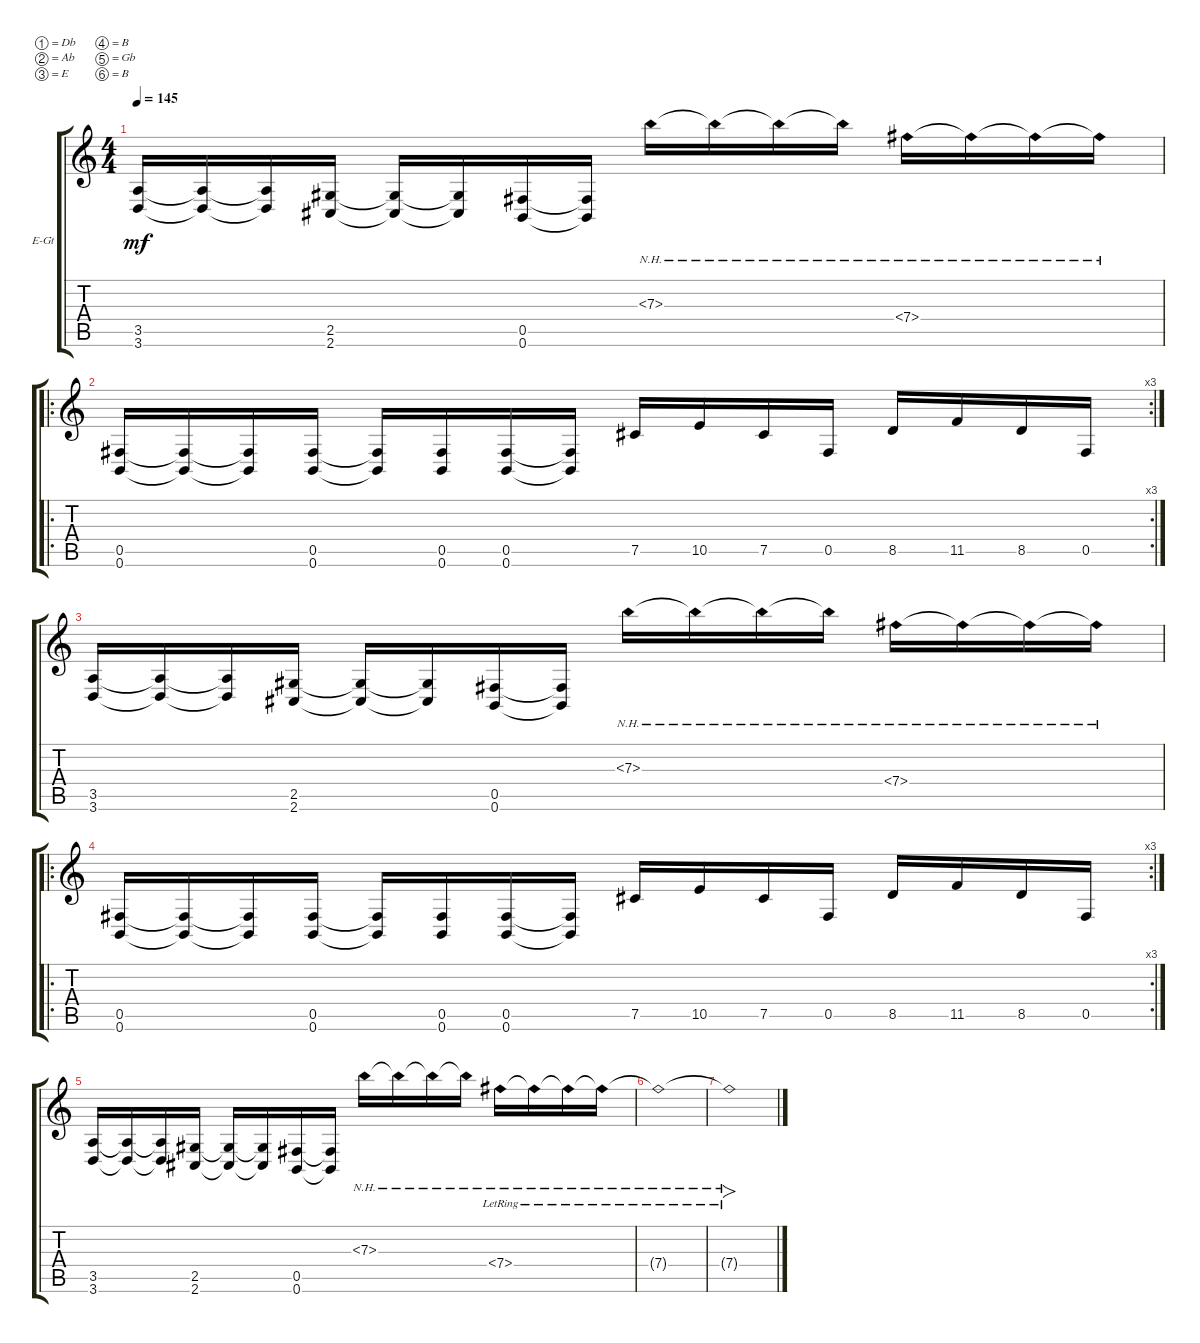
\bracketExtendMode groupsimilarinstruments
\firstSystemTrackNameOrientation horizontal
\otherSystemsTrackNameOrientation horizontal
\track ("Lead" "E-Gt") {instrument distortionguitar}
\staff {score tabs}
\tuning (Db4 Ab3 E3 B2 Gb2 B1)
\ts (4 4)
\tempo 145
\clef g2
\ks c
(3.6 3.5).16{dy mf} (3.6{t} 3.5{t}).16 (3.6{t} 3.5{t}).16 (2.6 2.5).16 (2.6{t} 2.5{t}).16 (2.6{t} 2.5{t}).16 (0.6 0.5).16 (0.6{t} 0.5{t}).16 7.3{nh}.16 7.3{nh t}.16 7.3{nh t}.16 7.3{nh t}.16 7.4{nh}.16 7.4{nh t}.16 7.4{nh t}.16 7.4{nh t}.16 |
\ro
\rc 3
(0.6 0.5).16 (0.6{t} 0.5{t}).16 (0.6{t} 0.5{t}).16 (0.6 0.5).16 (0.6{t} 0.5{t}).16 (0.6 0.5).16 (0.6 0.5).16 (0.6{t} 0.5{t}).16 7.5.16 10.5.16 7.5.16 0.5.16 8.5.16 11.5.16 8.5.16 0.5.16 |
(3.6 3.5).16 (3.6{t} 3.5{t}).16 (3.6{t} 3.5{t}).16 (2.6 2.5).16 (2.6{t} 2.5{t}).16 (2.6{t} 2.5{t}).16 (0.6 0.5).16 (0.6{t} 0.5{t}).16 7.3{nh}.16 7.3{nh t}.16 7.3{nh t}.16 7.3{nh t}.16 7.4{nh}.16 7.4{nh t}.16 7.4{nh t}.16 7.4{nh t}.16 |
\ro
\rc 3
(0.6 0.5).16 (0.6{t} 0.5{t}).16 (0.6{t} 0.5{t}).16 (0.6 0.5).16 (0.6{t} 0.5{t}).16 (0.6 0.5).16 (0.6 0.5).16 (0.6{t} 0.5{t}).16 7.5.16 10.5.16 7.5.16 0.5.16 8.5.16 11.5.16 8.5.16 0.5.16 |
(3.6 3.5).16 (3.6{t} 3.5{t}).16 (3.6{t} 3.5{t}).16 (2.6 2.5).16 (2.6{t} 2.5{t}).16 (2.6{t} 2.5{t}).16 (0.6 0.5).16 (0.6{t} 0.5{t}).16 7.3{nh}.16 7.3{nh t}.16 7.3{nh t}.16 7.3{nh t}.16 7.4{nh lr}.16 7.4{nh lr t}.16 7.4{nh lr t}.16 7.4{nh lr t}.16 |
7.4{nh lr t}.1 |
7.4{nh lr t}.1{fo}
